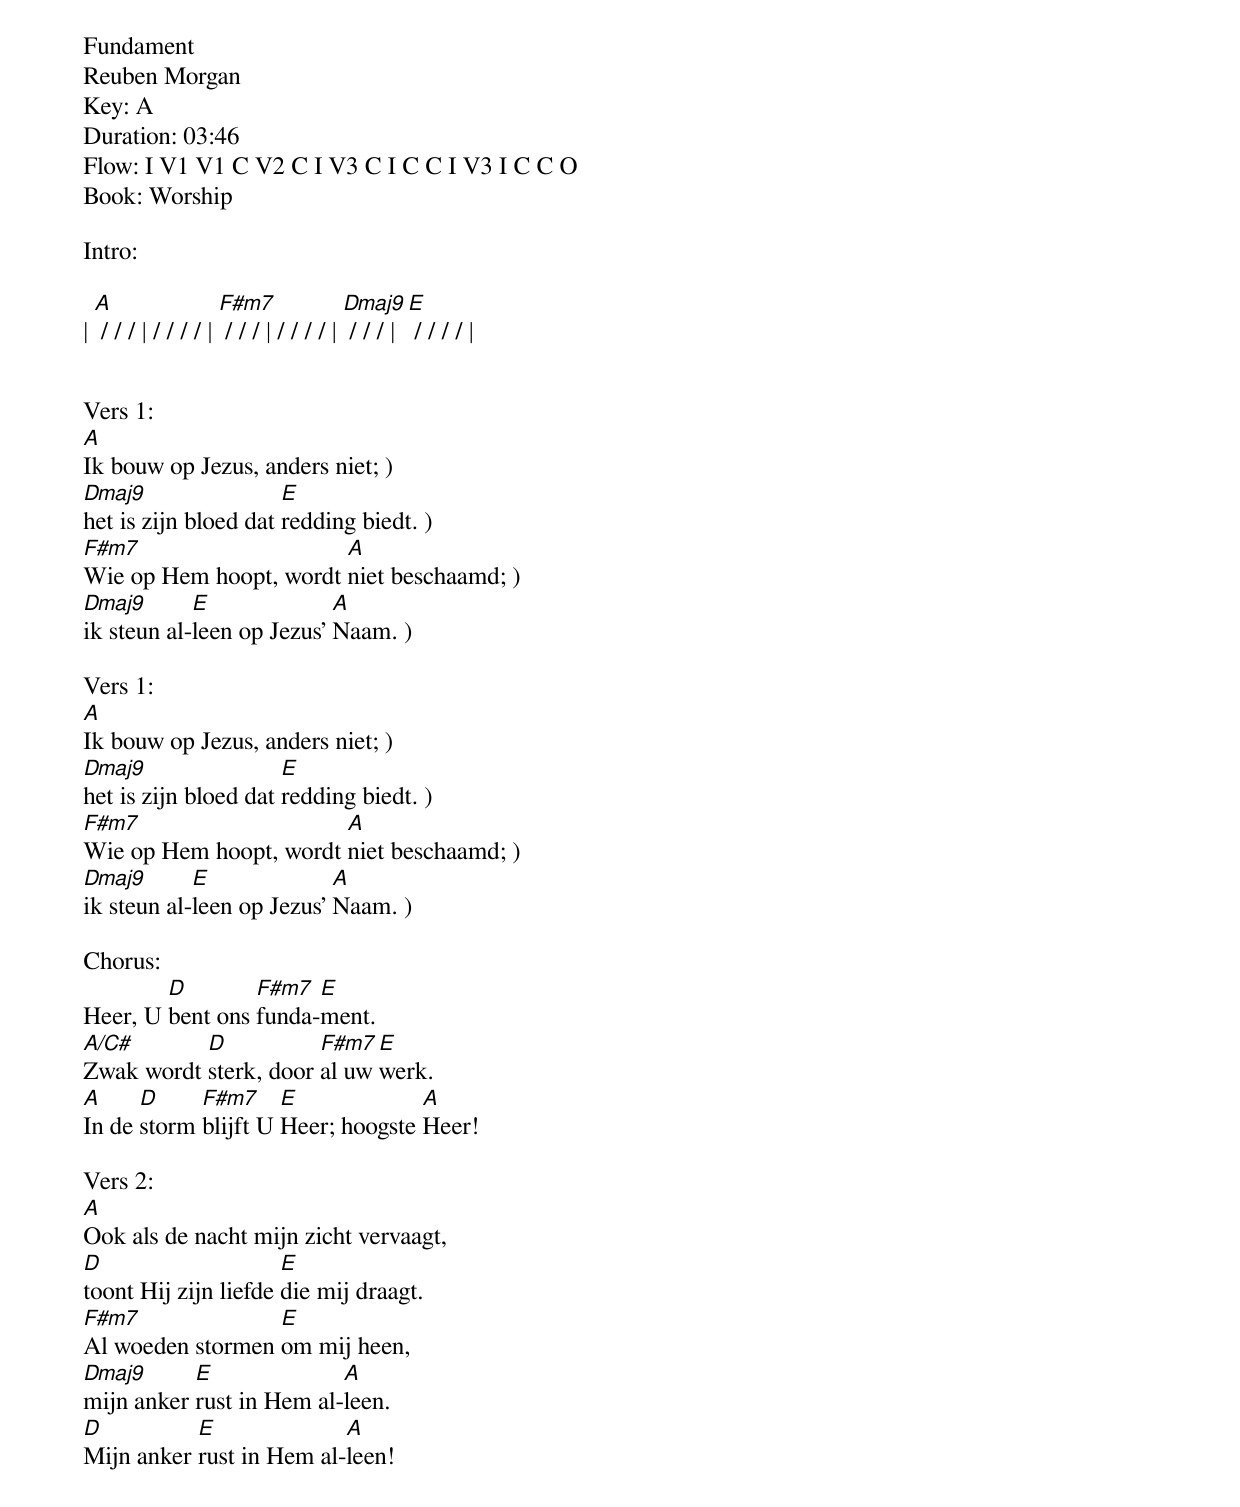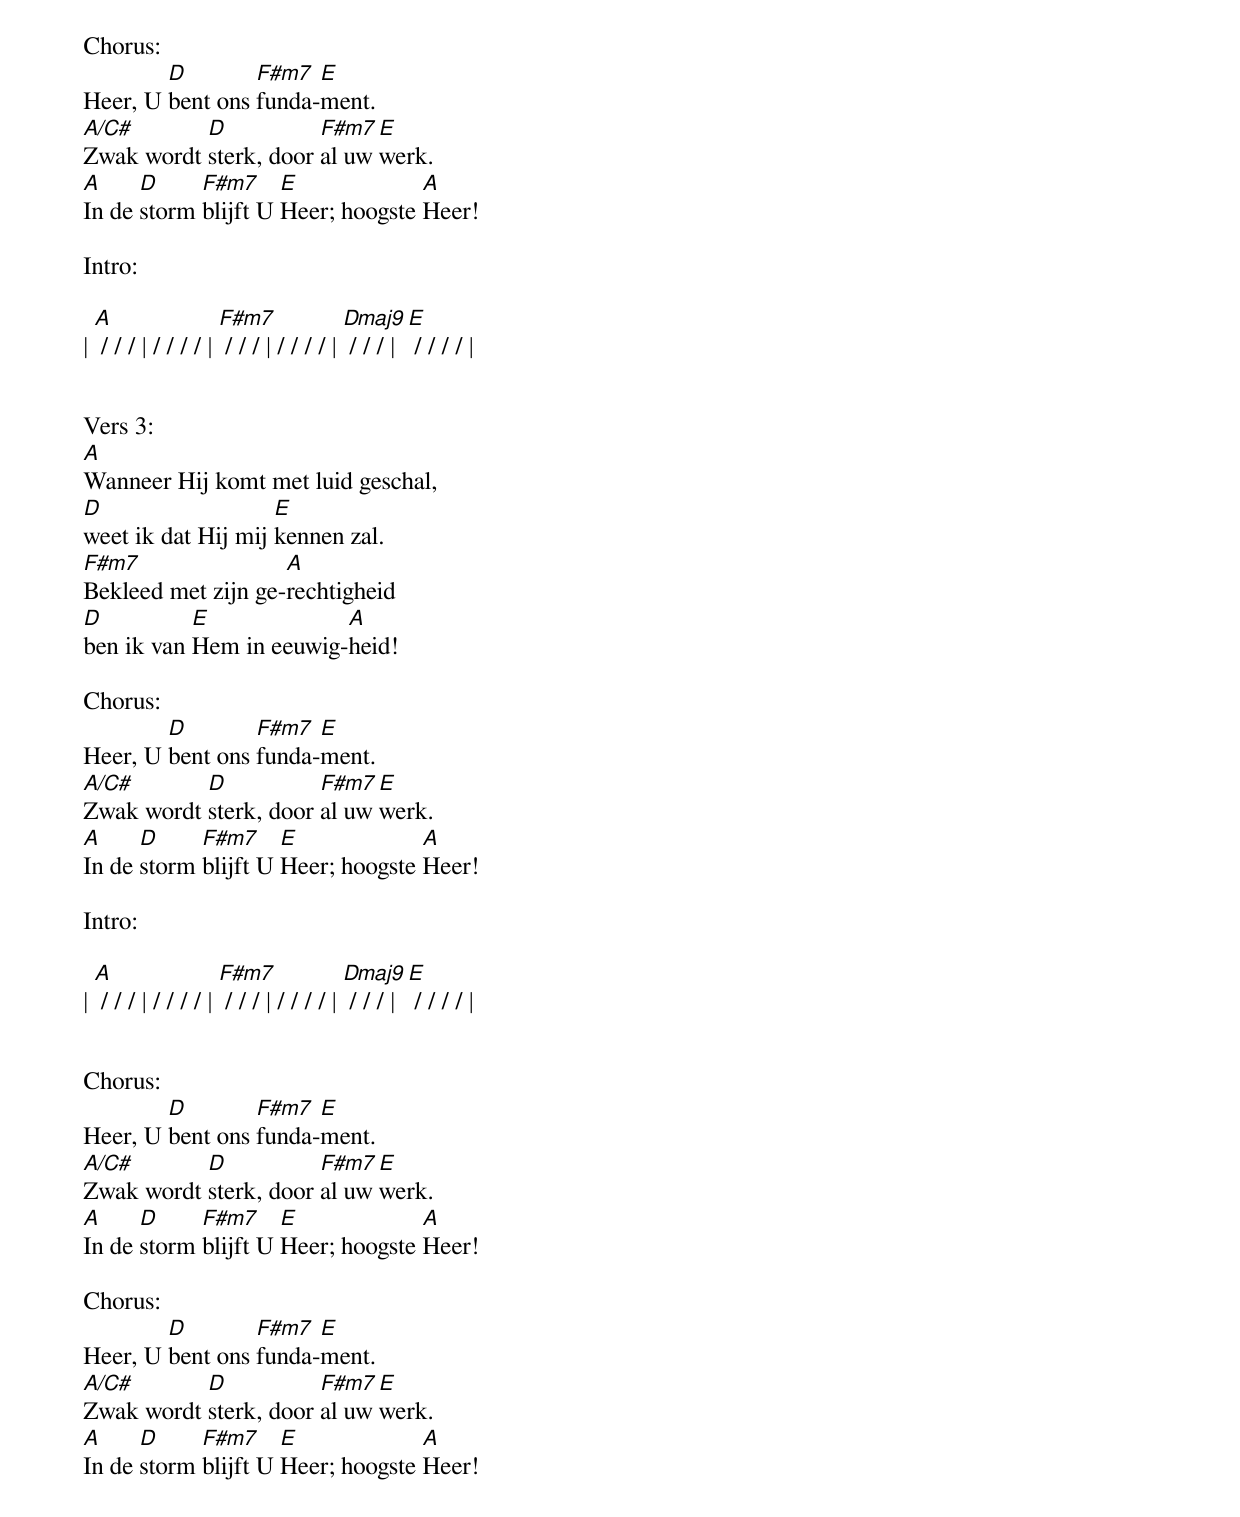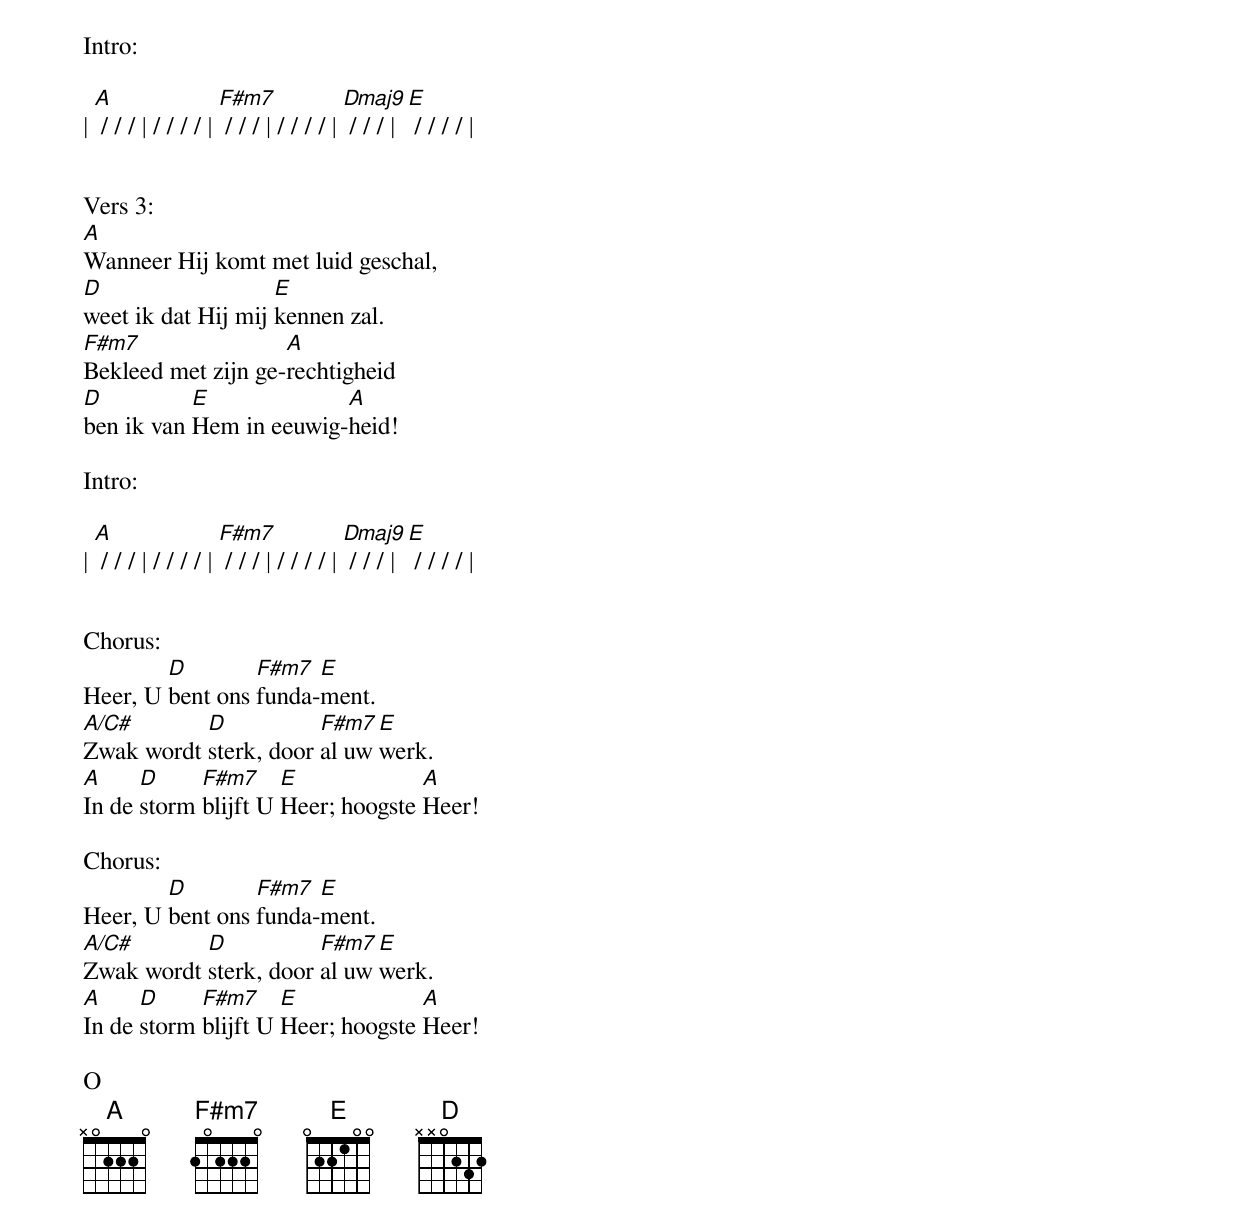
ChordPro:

Fundament
Reuben Morgan
Key: A
Duration: 03:46
Flow: I V1 V1 C V2 C I V3 C I C C I V3 I C C O
Book: Worship

Intro:

| [A] / / / | / / / / | [F#m7] / / / | / / / / | [Dmaj9] / / / | [E] / / / / |


Vers 1:
[A]Ik bouw op Jezus, anders niet; )
[Dmaj9]het is zijn bloed dat [E]redding biedt. )
[F#m7]Wie op Hem hoopt, wordt [A]niet beschaamd; )
[Dmaj9]ik steun al-[E]leen op Jezus’ [A]Naam. )

Vers 1:
[A]Ik bouw op Jezus, anders niet; )
[Dmaj9]het is zijn bloed dat [E]redding biedt. )
[F#m7]Wie op Hem hoopt, wordt [A]niet beschaamd; )
[Dmaj9]ik steun al-[E]leen op Jezus’ [A]Naam. )

Chorus:
Heer, U [D]bent ons [F#m7]funda-[E]ment.
[A/C#]Zwak wordt [D]sterk, door [F#m7]al uw [E]werk.
[A]In de [D]storm [F#m7]blijft U [E]Heer; hoogste [A]Heer!

Vers 2:
[A]Ook als de nacht mijn zicht vervaagt,
[D]toont Hij zijn liefde [E]die mij draagt.
[F#m7]Al woeden stormen [E]om mij heen,
[Dmaj9]mijn anker [E]rust in Hem al-[A]leen.
[D]Mijn anker [E]rust in Hem al-[A]leen!


Chorus:
Heer, U [D]bent ons [F#m7]funda-[E]ment.
[A/C#]Zwak wordt [D]sterk, door [F#m7]al uw [E]werk.
[A]In de [D]storm [F#m7]blijft U [E]Heer; hoogste [A]Heer!

Intro:

| [A] / / / | / / / / | [F#m7] / / / | / / / / | [Dmaj9] / / / | [E] / / / / |


Vers 3:
[A]Wanneer Hij komt met luid geschal,
[D]weet ik dat Hij mij [E]kennen zal.
[F#m7]Bekleed met zijn ge-[A]rechtigheid
[D]ben ik van [E]Hem in eeuwig-[A]heid!

Chorus:
Heer, U [D]bent ons [F#m7]funda-[E]ment.
[A/C#]Zwak wordt [D]sterk, door [F#m7]al uw [E]werk.
[A]In de [D]storm [F#m7]blijft U [E]Heer; hoogste [A]Heer!

Intro:

| [A] / / / | / / / / | [F#m7] / / / | / / / / | [Dmaj9] / / / | [E] / / / / |


Chorus:
Heer, U [D]bent ons [F#m7]funda-[E]ment.
[A/C#]Zwak wordt [D]sterk, door [F#m7]al uw [E]werk.
[A]In de [D]storm [F#m7]blijft U [E]Heer; hoogste [A]Heer!

Chorus:
Heer, U [D]bent ons [F#m7]funda-[E]ment.
[A/C#]Zwak wordt [D]sterk, door [F#m7]al uw [E]werk.
[A]In de [D]storm [F#m7]blijft U [E]Heer; hoogste [A]Heer!

Intro:

| [A] / / / | / / / / | [F#m7] / / / | / / / / | [Dmaj9] / / / | [E] / / / / |


Vers 3:
[A]Wanneer Hij komt met luid geschal,
[D]weet ik dat Hij mij [E]kennen zal.
[F#m7]Bekleed met zijn ge-[A]rechtigheid
[D]ben ik van [E]Hem in eeuwig-[A]heid!

Intro:

| [A] / / / | / / / / | [F#m7] / / / | / / / / | [Dmaj9] / / / | [E] / / / / |


Chorus:
Heer, U [D]bent ons [F#m7]funda-[E]ment.
[A/C#]Zwak wordt [D]sterk, door [F#m7]al uw [E]werk.
[A]In de [D]storm [F#m7]blijft U [E]Heer; hoogste [A]Heer!

Chorus:
Heer, U [D]bent ons [F#m7]funda-[E]ment.
[A/C#]Zwak wordt [D]sterk, door [F#m7]al uw [E]werk.
[A]In de [D]storm [F#m7]blijft U [E]Heer; hoogste [A]Heer!

O
